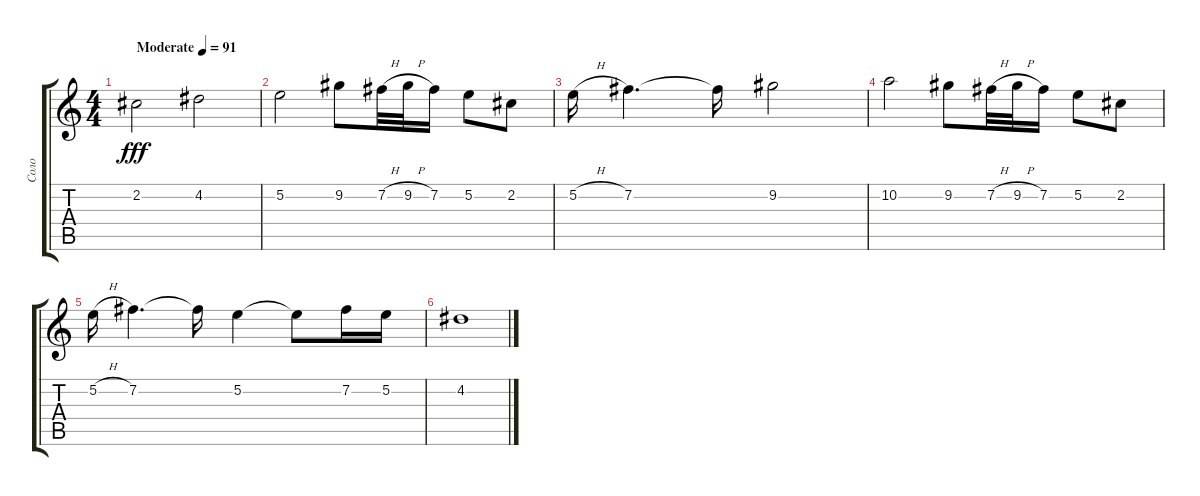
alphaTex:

\track ("Соло" "Соло") {instrument distortionguitar}
\staff {score tabs}
\tuning (E4 B3 G3 D3 A2 E2) {hide}
\ts (4 4)
\tempo (91 "Moderate")
\clef g2
\ks c
2.2.2{dy fff instrument electricguitarjazz} 4.2.2 |
5.2.2 9.2.8 7.2{h}.32 9.2{h}.32 7.2.16 5.2.8 2.2.8 |
5.2{h}.16 7.2.4{d} 7.2{t}.16 9.2.2 |
10.2.2 9.2.8 7.2{h}.32 9.2{h}.32 7.2.16 5.2.8 2.2.8 |
5.2{h}.16 7.2.4{d} 7.2{t}.16 5.2.4 5.2{t}.8 7.2.16 5.2.16 |
4.2.1
